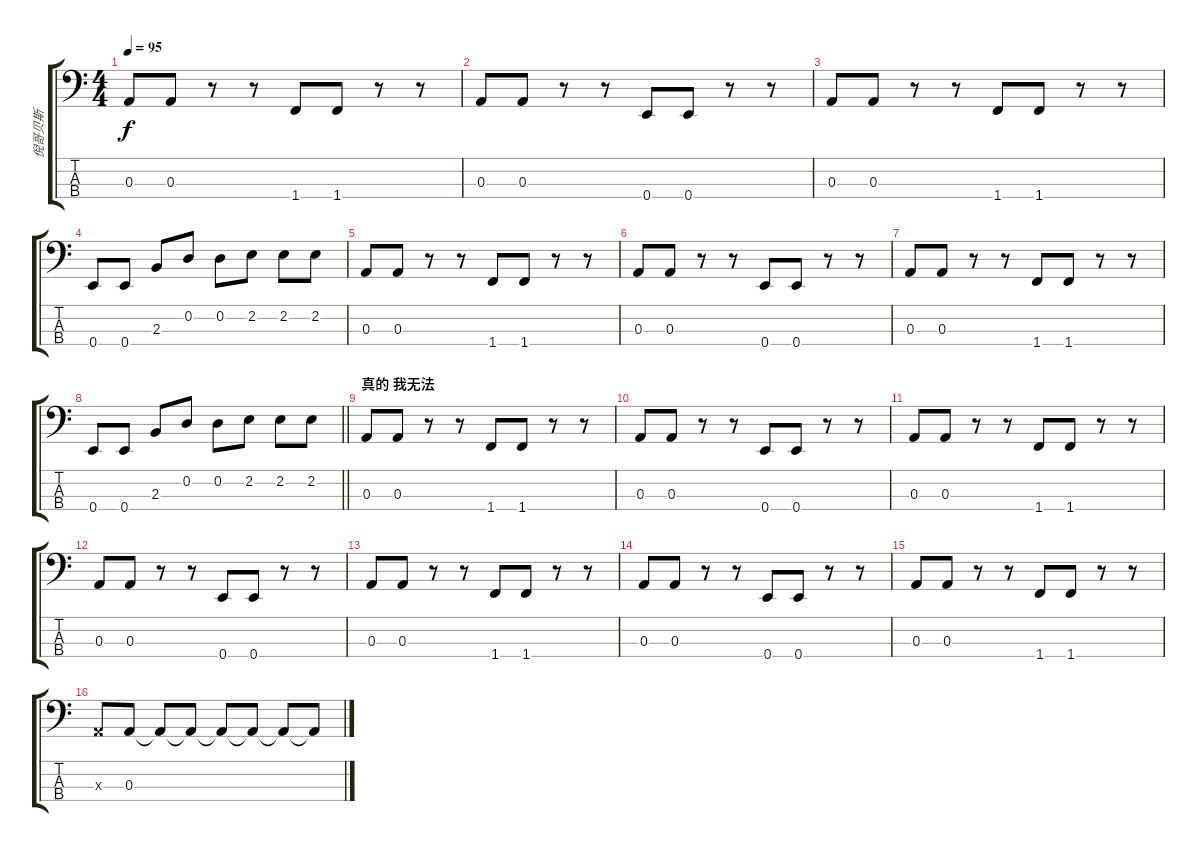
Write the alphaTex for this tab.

\track ("倪哥贝斯" "倪哥贝斯") {instrument electricbassfinger}
\staff {score tabs}
\tuning (G2 D2 A1 E1) {hide}
\ts (4 4)
\tempo 95
\clef f4
\ks c
0.3.8{dy f} 0.3.8 r.8 r.8 1.4.8 1.4.8 r.8 r.8 |
0.3.8 0.3.8 r.8 r.8 0.4.8 0.4.8 r.8 r.8 |
0.3.8 0.3.8 r.8 r.8 1.4.8 1.4.8 r.8 r.8 |
0.4.8 0.4.8 2.3.8 0.2.8 0.2.8 2.2.8 2.2.8 2.2.8 |
0.3.8 0.3.8 r.8 r.8 1.4.8 1.4.8 r.8 r.8 |
0.3.8 0.3.8 r.8 r.8 0.4.8 0.4.8 r.8 r.8 |
0.3.8 0.3.8 r.8 r.8 1.4.8 1.4.8 r.8 r.8 |
\barLineRight lightlight
0.4.8 0.4.8 2.3.8 0.2.8 0.2.8 2.2.8 2.2.8 2.2.8 |
\section ("" "真的 我无法")
0.3.8 0.3.8 r.8 r.8 1.4.8 1.4.8 r.8 r.8 |
0.3.8 0.3.8 r.8 r.8 0.4.8 0.4.8 r.8 r.8 |
0.3.8 0.3.8 r.8 r.8 1.4.8 1.4.8 r.8 r.8 |
0.3.8 0.3.8 r.8 r.8 0.4.8 0.4.8 r.8 r.8 |
0.3.8 0.3.8 r.8 r.8 1.4.8 1.4.8 r.8 r.8 |
0.3.8 0.3.8 r.8 r.8 0.4.8 0.4.8 r.8 r.8 |
0.3.8 0.3.8 r.8 r.8 1.4.8 1.4.8 r.8 r.8 |
0.3{x}.8 0.3.8 0.3{t}.8 0.3{t}.8 0.3{t}.8 0.3{t}.8 0.3{t}.8 0.3{t}.8
